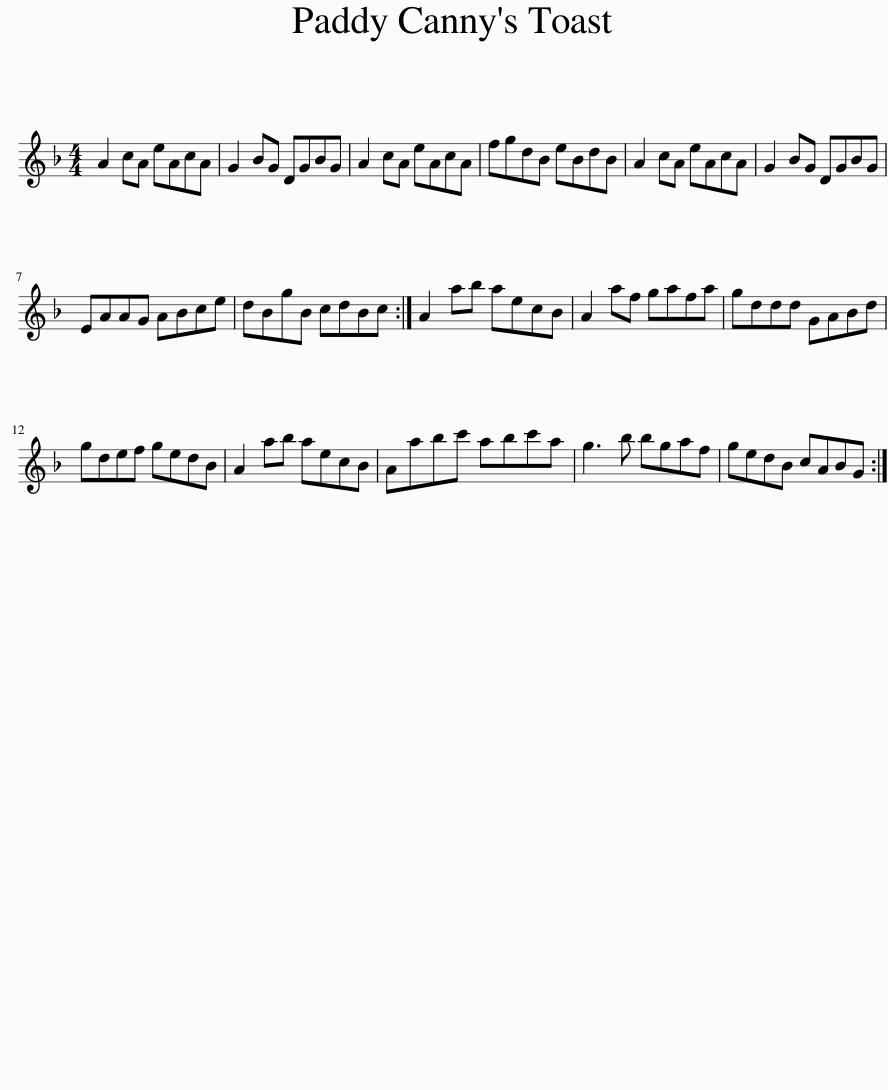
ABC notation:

X:1
L:1/8
M:4/4
I:linebreak $
K:F
V:1 treble
V:1
 A2 cA eAcA | G2 BG DGBG | A2 cA eAcA | fgdB eBdB | A2 cA eAcA | %5
 G2 BG DGBG |$ EAAG ABce | dBgB cdBc :| A2 ab aecB | A2 af gafa | %10
 gddd GABd |$ gdef gedB | A2 ab aecB | Aabc' abc'a | g3 b bgaf | %15
 gedB cABG :| %16
